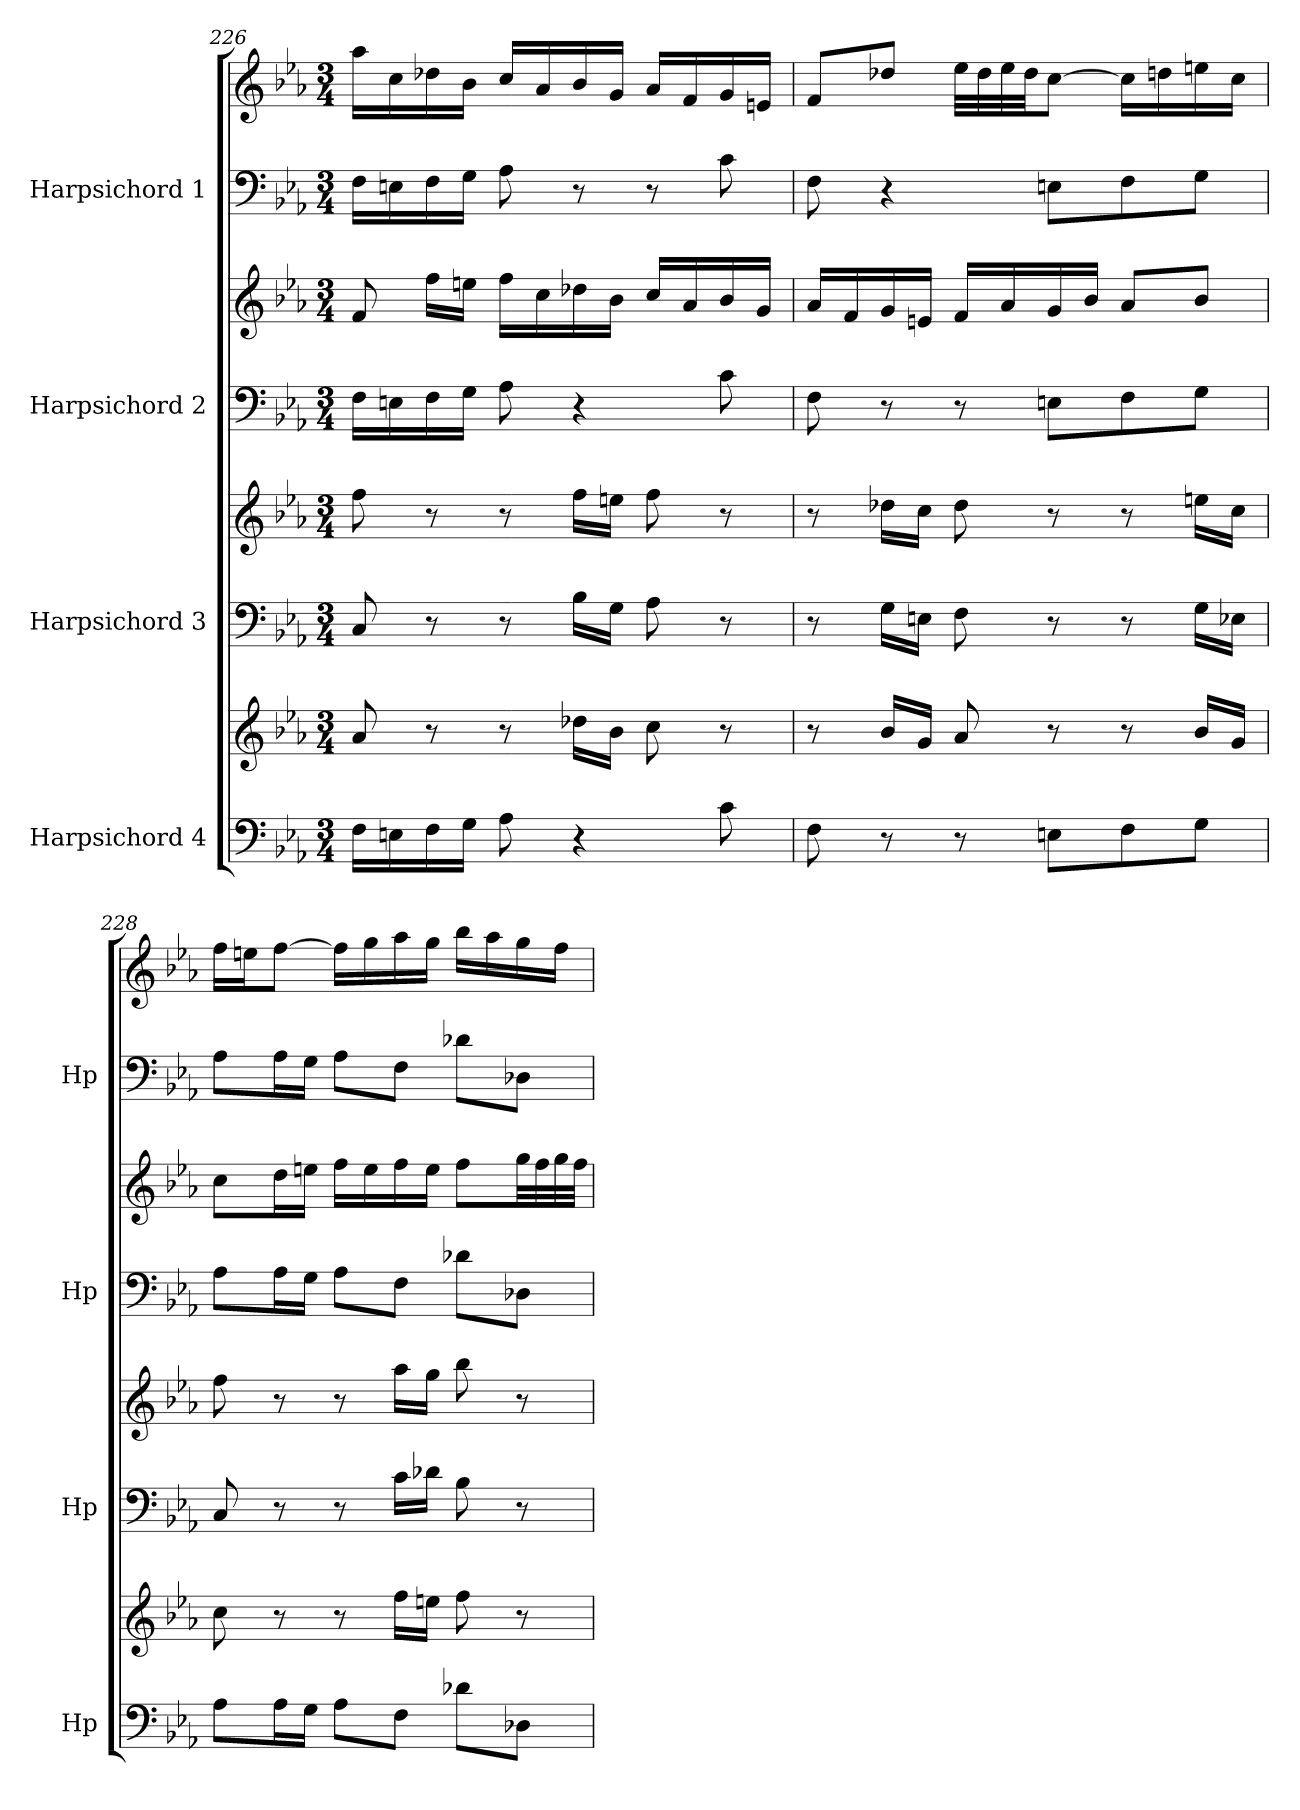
**kern	**kern	**kern	**kern	**kern	**kern	**kern	**kern
*part4	*part4	*part3	*part3	*part2	*part2	*part1	*part1
*staff8	*staff7	*staff6	*staff5	*staff4	*staff3	*staff2	*staff1
*I"Harpsichord 4	*	*I"Harpsichord 3	*	*I"Harpsichord 2	*	*I"Harpsichord 1	*
*I'Hp	*	*I'Hp	*	*I'Hp	*	*I'Hp	*
!!LO:PB:g=z
*clefF4	*clefG2	*clefF4	*clefG2	*clefF4	*clefG2	*clefF4	*clefG2
*k[b-e-a-]	*k[b-e-a-]	*k[b-e-a-]	*k[b-e-a-]	*k[b-e-a-]	*k[b-e-a-]	*k[b-e-a-]	*k[b-e-a-]
*M3/4	*M3/4	*M3/4	*M3/4	*M3/4	*M3/4	*M3/4	*M3/4
=226	=226	=226	=226	=226	=226	=226	=226
16F\LL	8a-/	8C/	8ff\	16F\LL	8f/	16F\LL	16aa-\LL
16En\	.	.	.	16En\	.	16En\	16cc\
16F\	8r	8r	8r	16F\	16ff\LL	16F\	16dd-X\
16G\JJ	.	.	.	16G\JJ	16een\JJ	16G\JJ	16b-\JJ
8A-\	8r	8r	8r	8A-\	16ff\LL	8A-\	16cc/LL
.	.	.	.	.	16cc\	.	16a-/
4r	16dd-X\LL	16B-\LL	16ff\LL	4r	16dd-X\	8r	16b-/
.	16b-\JJ	16G\JJ	16een\JJ	.	16b-\JJ	.	16g/JJ
.	8cc\	8A-\	8ff\	.	16cc/LL	8r	16a-/LL
.	.	.	.	.	16a-/	.	16f/
8c\	8r	8r	8r	8c\	16b-/	8c\	16g/
.	.	.	.	.	16g/JJ	.	16en/JJ
=227	=227	=227	=227	=227	=227	=227	=227
8F\	8r	8r	8r	8F\	16a-/LL	8F\	8f/L
.	.	.	.	.	16f/	.	.
8r	16b-/LL	16G\LL	16dd-X\LL	8r	16g/	4r	8dd-X/J
.	16g/JJ	16En\JJ	16cc\JJ	.	16en/JJ	.	.
8r	8a-/	8F\	8dd-\	8r	16f/LL	.	32ee-\LLL
.	.	.	.	.	.	.	32dd-\
.	.	.	.	.	16a-/	.	32ee-\
.	.	.	.	.	.	.	32dd-\JJ
8En\L	8r	8r	8r	8En\L	16g/	8En\L	[8cc\J
.	.	.	.	.	16b-/JJ	.	.
8F\	8r	8r	8r	8F\	8a-/L	8F\	16cc\LL]
.	.	.	.	.	.	.	16ddn\
8G\J	16b-/LL	16G\LL	16een\LL	8G\J	8b-/J	8G\J	16een\
.	16g/JJ	16E-X\JJ	16cc\JJ	.	.	.	16cc\JJ
=228	=228	=228	=228	=228	=228	=228	=228
8A-\L	8cc\	8C/	8ff\	8A-\L	8cc\L	8A-\L	16ff\LL
.	.	.	.	.	.	.	16een\J
16A-\L	8r	8r	8r	16A-\L	16dd\L	16A-\L	[8ff\J
16G\JJ	.	.	.	16G\JJ	16een\JJ	16G\JJ	.
8A-\L	8r	8r	8r	8A-\L	16ff\LL	8A-\L	16ff\LL]
.	.	.	.	.	16ee\	.	16gg\
8F\J	16ff\LL	16c\LL	16aa-\LL	8F\J	16ff\	8F\J	16aa-\
.	16een\JJ	16d-X\JJ	16gg\JJ	.	16ee\JJ	.	16gg\JJ
8d-X\L	8ff\	8B-\	8bb-\	8d-X\L	8ff\L	8d-X\L	16bb-\LL
.	.	.	.	.	.	.	16aa-\
8D-X\J	8r	8r	8r	8D-X\J	32gg\LL	8D-X\J	16gg\
.	.	.	.	.	32ff\	.	.
.	.	.	.	.	32gg\	.	16ff\JJ
.	.	.	.	.	32ff\JJJ	.	.
=	=	=	=	=	=	=	=
*-	*-	*-	*-	*-	*-	*-	*-
